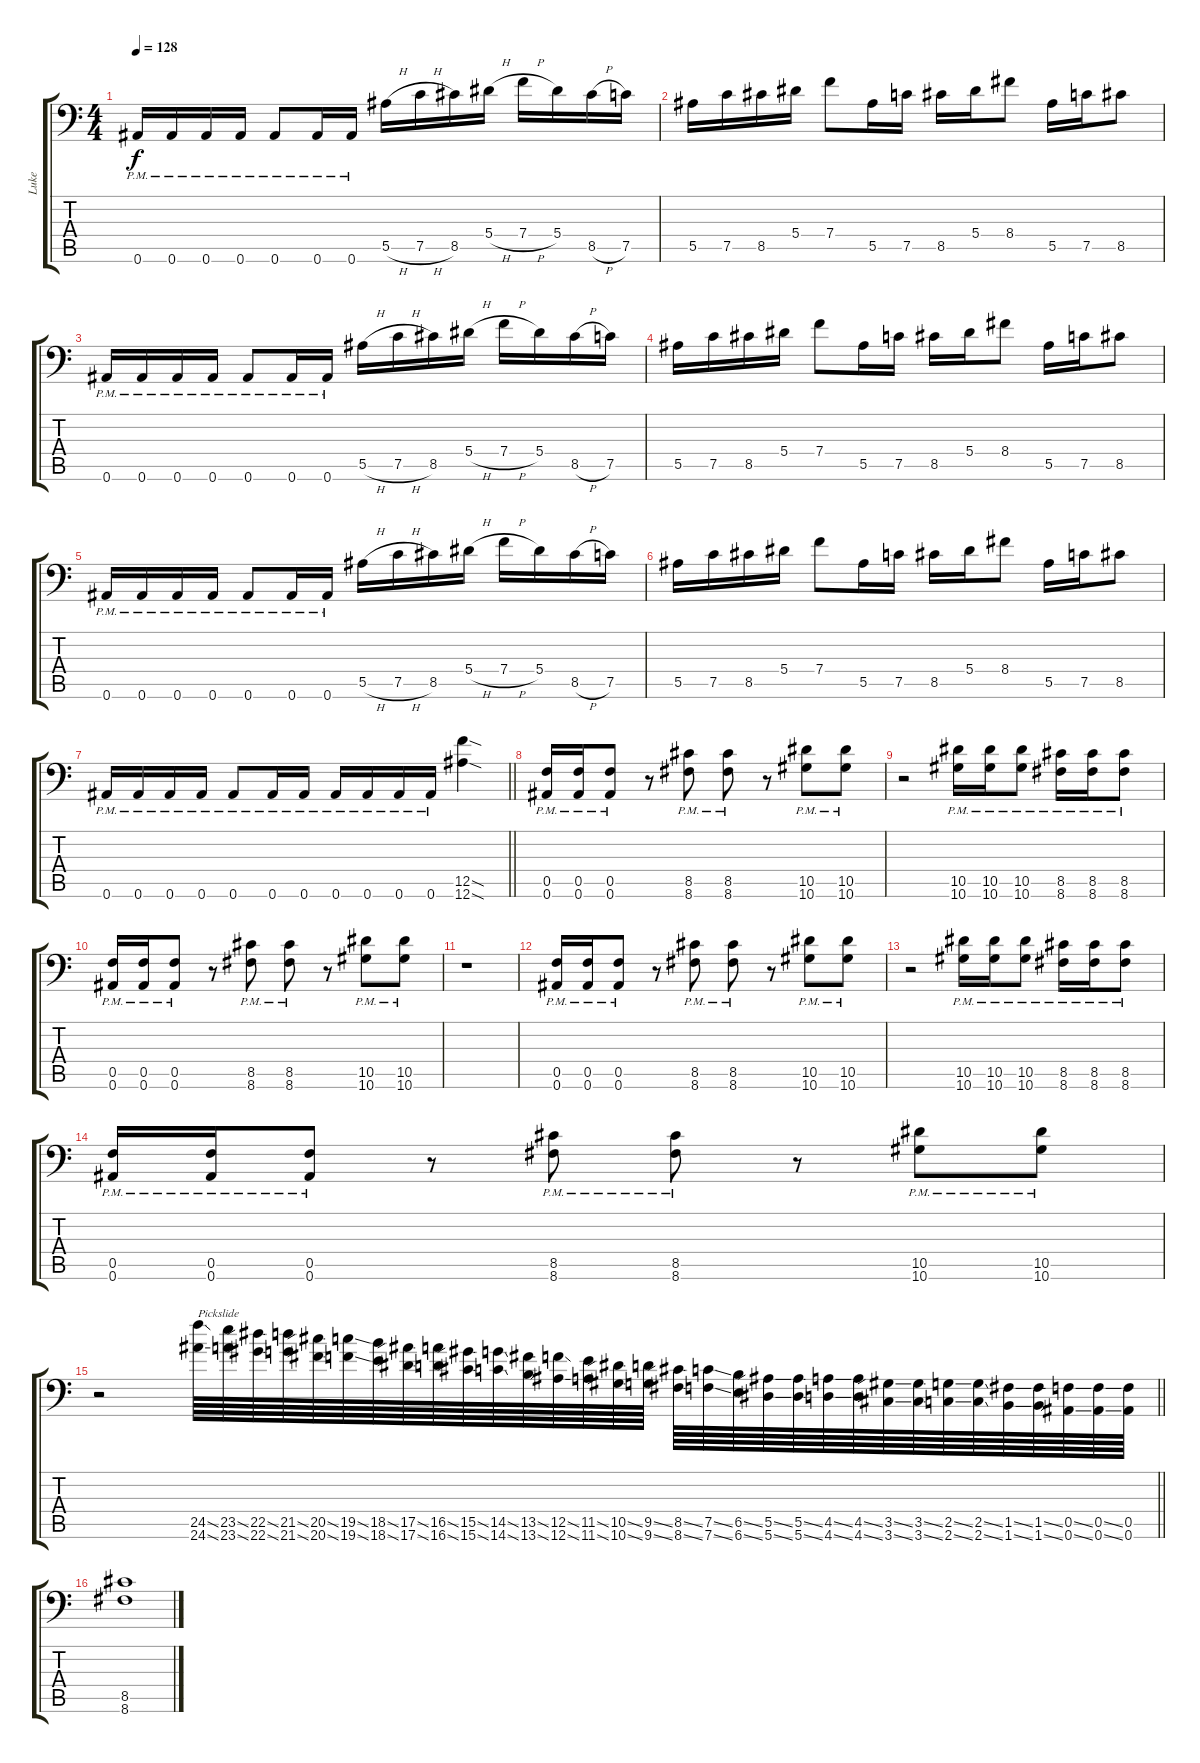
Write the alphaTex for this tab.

\track ("Luke" "Luke") {instrument distortionguitar}
\staff {score tabs}
\tuning (C4 G3 Eb3 Bb2 F2 Bb1) {hide}
\ts (4 4)
\tempo 128
\clef f4
\ks c
0.6{pm}.16{dy f} 0.6{pm}.16 0.6{pm}.16 0.6{pm}.16 0.6{pm}.8 0.6{pm}.16 0.6{pm}.16 5.5{h}.16 7.5{h}.16 8.5.16 5.4{h}.16 7.4{h}.16 5.4.16 8.5{h}.16 7.5.16 |
5.5.16 7.5.16 8.5.16 5.4.16 7.4.8 5.5.16 7.5.16 8.5.16 5.4.16 8.4.8 5.5.16 7.5.16 8.5.8 |
0.6{pm}.16 0.6{pm}.16 0.6{pm}.16 0.6{pm}.16 0.6{pm}.8 0.6{pm}.16 0.6{pm}.16 5.5{h}.16 7.5{h}.16 8.5.16 5.4{h}.16 7.4{h}.16 5.4.16 8.5{h}.16 7.5.16 |
5.5.16 7.5.16 8.5.16 5.4.16 7.4.8 5.5.16 7.5.16 8.5.16 5.4.16 8.4.8 5.5.16 7.5.16 8.5.8 |
0.6{pm}.16 0.6{pm}.16 0.6{pm}.16 0.6{pm}.16 0.6{pm}.8 0.6{pm}.16 0.6{pm}.16 5.5{h}.16 7.5{h}.16 8.5.16 5.4{h}.16 7.4{h}.16 5.4.16 8.5{h}.16 7.5.16 |
5.5.16 7.5.16 8.5.16 5.4.16 7.4.8 5.5.16 7.5.16 8.5.16 5.4.16 8.4.8 5.5.16 7.5.16 8.5.8 |
\barLineRight lightlight
0.6{pm}.16 0.6{pm}.16 0.6{pm}.16 0.6{pm}.16 0.6{pm}.8 0.6{pm}.16 0.6{pm}.16 0.6{pm}.16 0.6{pm}.16 0.6{pm}.16 0.6{pm}.16 (12.5{sod} 12.6{sod}).4 |
(0.5{pm} 0.6{pm}).16 (0.5{pm} 0.6{pm}).16 (0.5{pm} 0.6{pm}).8 r.8 (8.5{pm} 8.6{pm}).8 (8.5{pm} 8.6{pm}).8 r.8 (10.5{pm} 10.6{pm}).8 (10.5{pm} 10.6{pm}).8 |
r.2 (10.5{pm} 10.6{pm}).16 (10.5{pm} 10.6{pm}).16 (10.5{pm} 10.6{pm}).8 (8.5{pm} 8.6{pm}).16 (8.5{pm} 8.6{pm}).16 (8.5{pm} 8.6{pm}).8 |
(0.5{pm} 0.6{pm}).16 (0.5{pm} 0.6{pm}).16 (0.5{pm} 0.6{pm}).8 r.8 (8.5{pm} 8.6{pm}).8 (8.5{pm} 8.6{pm}).8 r.8 (10.5{pm} 10.6{pm}).8 (10.5{pm} 10.6{pm}).8 |
r.1 |
(0.5{pm} 0.6{pm}).16 (0.5{pm} 0.6{pm}).16 (0.5{pm} 0.6{pm}).8 r.8 (8.5{pm} 8.6{pm}).8 (8.5{pm} 8.6{pm}).8 r.8 (10.5{pm} 10.6{pm}).8 (10.5{pm} 10.6{pm}).8 |
r.2 (10.5{pm} 10.6{pm}).16 (10.5{pm} 10.6{pm}).16 (10.5{pm} 10.6{pm}).8 (8.5{pm} 8.6{pm}).16 (8.5{pm} 8.6{pm}).16 (8.5{pm} 8.6{pm}).8 |
(0.5{pm} 0.6{pm}).16 (0.5{pm} 0.6{pm}).16 (0.5{pm} 0.6{pm}).8 r.8 (8.5{pm} 8.6{pm}).8 (8.5{pm} 8.6{pm}).8 r.8 (10.5{pm} 10.6{pm}).8 (10.5{pm} 10.6{pm}).8 |
\barLineRight lightlight
r.2 (24.5{ss} 24.6{ss}).64{txt "Pickslide"} (23.5{ss} 23.6{ss}).64 (22.5{ss} 22.6{ss}).64 (21.5{ss} 21.6{ss}).64 (20.5{ss} 20.6{ss}).64 (19.5{ss} 19.6{ss}).64 (18.5{ss} 18.6{ss}).64 (17.5{ss} 17.6{ss}).64 (16.5{ss} 16.6{ss}).64 (15.5{ss} 15.6{ss}).64 (14.5{ss} 14.6{ss}).64 (13.5{ss} 13.6{ss}).64 (12.5{ss} 12.6{ss}).64 (11.5{ss} 11.6{ss}).64 (10.5{ss} 10.6{ss}).64 (9.5{ss} 9.6{ss}).64 (8.5{ss} 8.6{ss}).64 (7.5{ss} 7.6{ss}).64 (6.5{ss} 6.6{ss}).64 (5.5{ss} 5.6{ss}).64 (5.5{ss} 5.6{ss}).64 (4.5{ss} 4.6{ss}).64 (4.5{ss} 4.6{ss}).64 (3.5{ss} 3.6{ss}).64 (3.5{ss} 3.6{ss}).64 (2.5{ss} 2.6{ss}).64 (2.5{ss} 2.6{ss}).64 (1.5{ss} 1.6{ss}).64 (1.5{ss} 1.6{ss}).64 (0.5{ss} 0.6{ss}).64 (0.5{ss} 0.6{ss}).64 (0.5 0.6).64 |
(8.5 8.6).1
